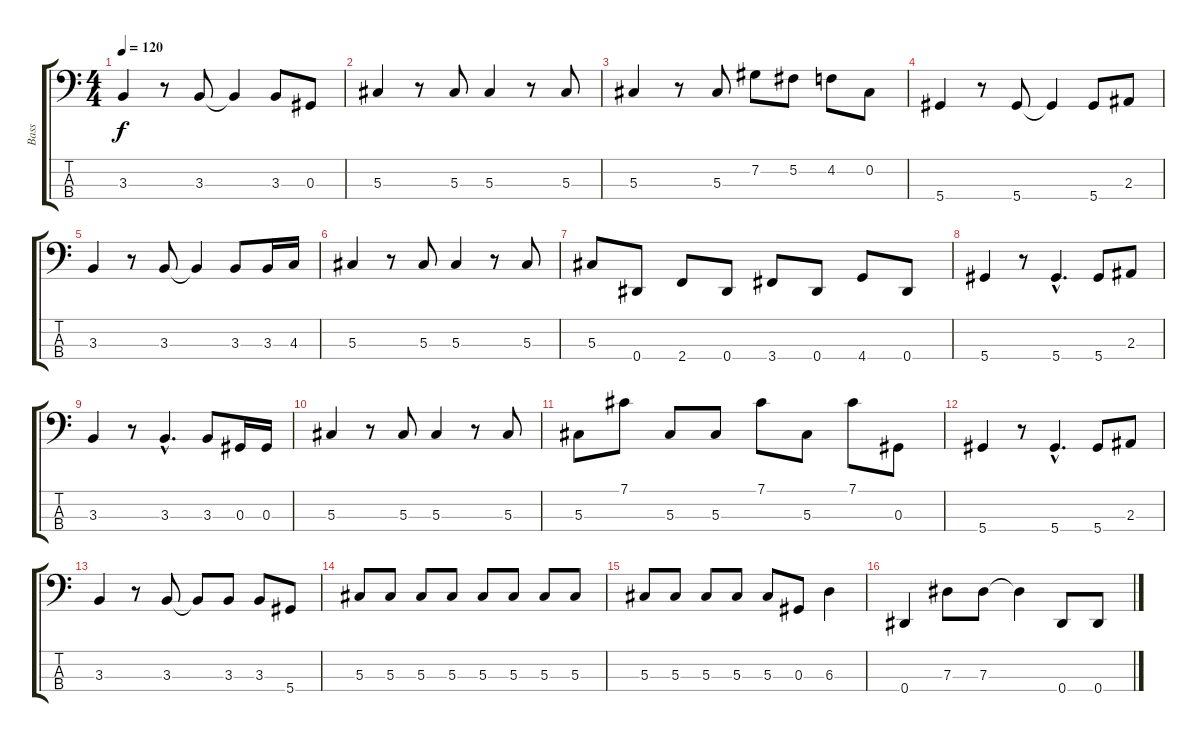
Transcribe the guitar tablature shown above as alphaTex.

\track ("Bass" "Bass") {instrument electricbassfinger}
\staff {score tabs}
\tuning (Gb2 Db2 Ab1 Eb1) {hide}
\ts (4 4)
\tempo 120
\clef f4
\ks c
3.3.4{dy f} r.8 3.3.8 3.3{t}.4 3.3.8 0.3.8 |
5.3.4 r.8 5.3.8 5.3.4 r.8 5.3.8 |
5.3.4 r.8 5.3.8 7.2.8 5.2.8 4.2.8 0.2.8 |
5.4.4 r.8 5.4.8 5.4{t}.4 5.4.8 2.3.8 |
3.3.4 r.8 3.3.8 3.3{t}.4 3.3.8 3.3.16 4.3.16 |
5.3.4 r.8 5.3.8 5.3.4 r.8 5.3.8 |
5.3.8 0.4.8 2.4.8 0.4.8 3.4.8 0.4.8 4.4.8 0.4.8 |
5.4.4 r.8 5.4{hac}.4{d} 5.4.8 2.3.8 |
3.3.4 r.8 3.3{hac}.4{d} 3.3.8 0.3.16 0.3.16 |
5.3.4 r.8 5.3.8 5.3.4 r.8 5.3.8 |
5.3.8 7.1.8 5.3.8 5.3.8 7.1.8 5.3.8 7.1.8 0.3.8 |
5.4.4 r.8 5.4{hac}.4{d} 5.4.8 2.3.8 |
3.3.4 r.8 3.3.8 3.3{t}.8 3.3.8 3.3.8 5.4.8 |
5.3.8 5.3.8 5.3.8 5.3.8 5.3.8 5.3.8 5.3.8 5.3.8 |
5.3.8 5.3.8 5.3.8 5.3.8 5.3.8 0.3.8 6.3.4 |
0.4.4 7.3.8 7.3.8 7.3{t}.4 0.4.8 0.4.8
